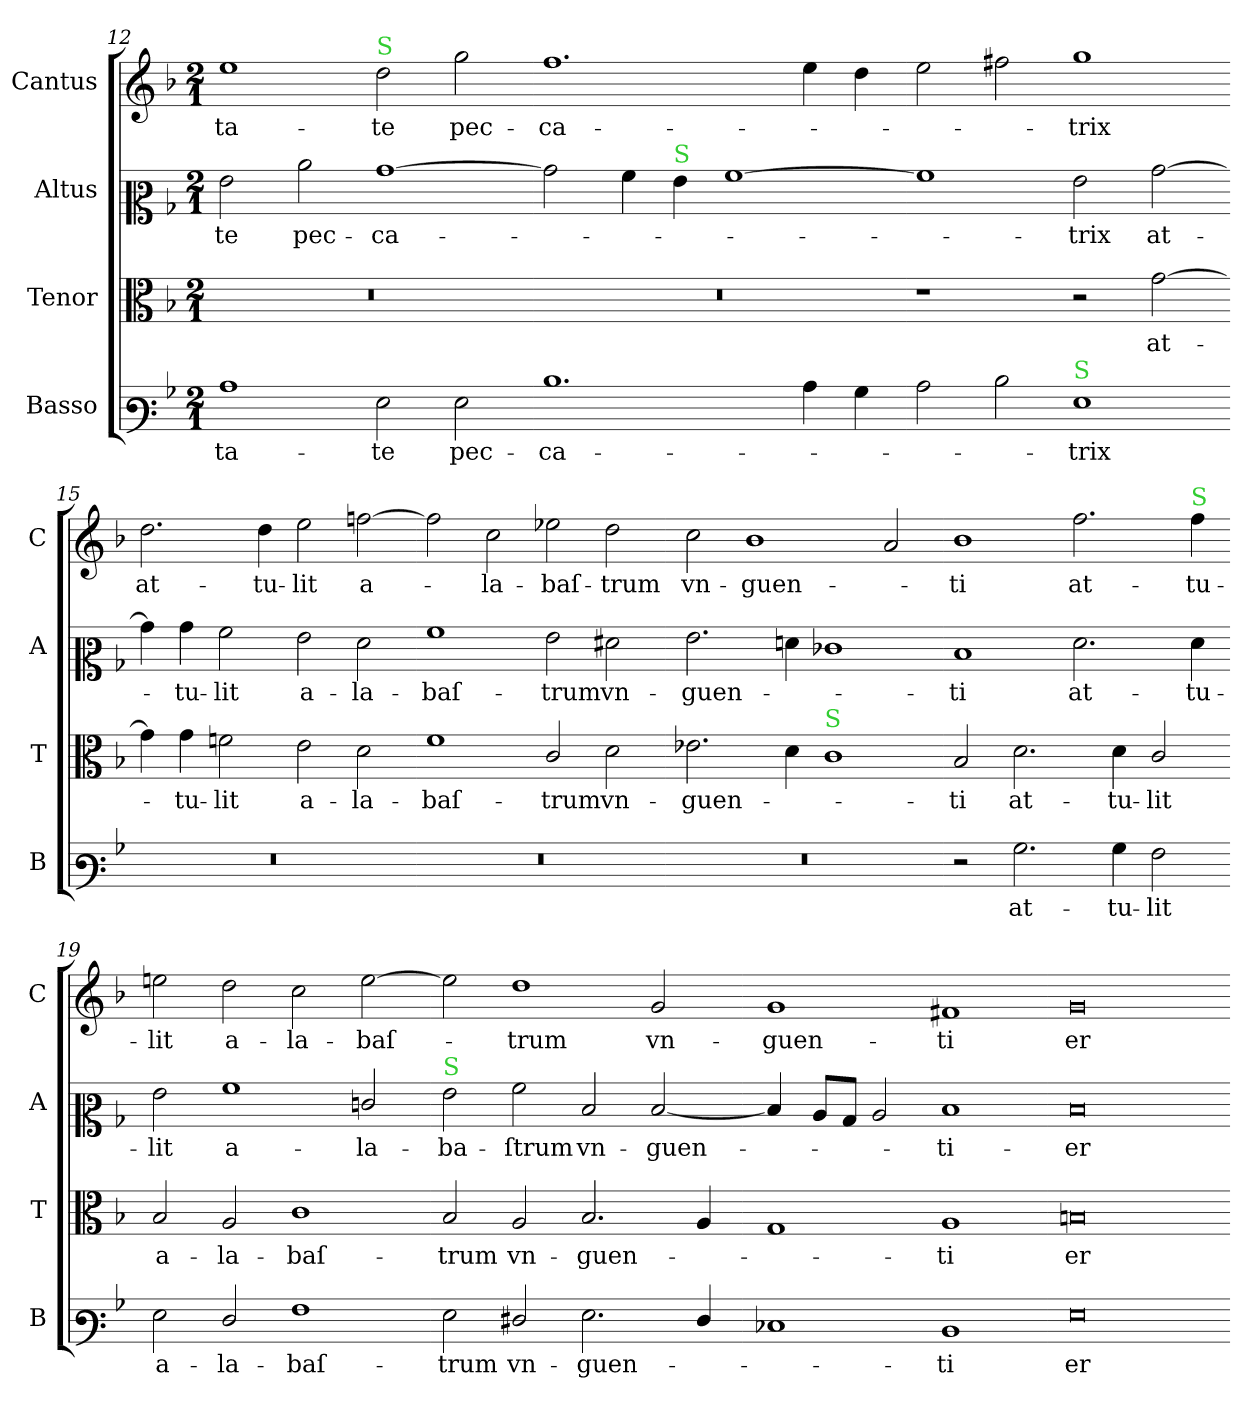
**kern	**text	**kern	**text	**kern	**text	**kern	**text
*part4	*part4	*part3	*part3	*part2	*part2	*part1	*part1
*staff4	*staff4	*staff3	*staff3	*staff2	*staff2	*staff1	*staff1
*I"Basso	*	*I"Tenor	*	*I"Altus	*	*I"Cantus	*
*I'B	*	*I'T	*	*I'A	*	*I'C	*
*clefF3	*	*clefC3	*	*clefC2	*	*clefG2	*
*k[b-]	*	*k[b-]	*	*k[b-]	*	*k[b-]	*
*M2/1	*	*M2/1	*	*M2/1	*	*M2/1	*
=12	=12	=12	=12	=12	=12	=12	=12
1c	-ta-	0r	.	2g\	-te	1ee	-ta-
.	.	.	.	2cc\	pec-	.	.
!	!	!	!	!	!	!LO:TX:a:color=limegreen:t=S	!
2G\	-te	.	.	[1b-	-ca-	2dd\	-te
2G\	pec-	.	.	.	.	2gg\	pec-
=13-	=13-	=13-	=13-	=13-	=13-	=13-	=13-
1.d	-ca-	0r	.	2b-]	.	1.ff	-ca-
.	.	.	.	4a\	.	.	.
!	!	!	!	!LO:TX:a:color=limegreen:t=S	!	!	!
.	.	.	.	4g\	.	.	.
.	.	.	.	[1a	.	.	.
4c\	.	.	.	.	.	4ee\	.
4B-\	.	.	.	.	.	4dd\	.
=14-	=14-	=14-	=14-	=14-	=14-	=14-	=14-
2c\	.	1r	.	1a]	.	2ee\	.
2d\	.	.	.	.	.	2ff#X\	.
!LO:TX:a:color=limegreen:t=S	!	!	!	!	!	!	!
1G	-trix	2r	.	2g\	-trix	1gg	-trix
.	.	[2g\	at-	[2b-\	at-	.	.
=15-	=15-	=15-	=15-	=15-	=15-	=15-	=15-
0r	.	4g\]	.	4b-\]	.	2.dd\	at-
.	.	4g\	-tu-	4b-\	-tu-	.	.
.	.	2fn\	-lit	2a\	-lit	.	.
.	.	.	.	.	.	4dd\	-tu-
.	.	2e\	a-	2g\	a-	2ee\	-lit
.	.	2d\	-la-	2f\	-la-	[2ffn\	a-
=16-	=16-	=16-	=16-	=16-	=16-	=16-	=16-
0r	.	1f	-baſ-	1a	-baſ-	2ff\]	.
.	.	.	.	.	.	2cc\	-la-
.	.	2c/	-trum	2g\	-trum	2ee-X\	-baſ-
.	.	2d\	vn-	2f#X\	vn-	2dd\	-trum
=17-	=17-	=17-	=17-	=17-	=17-	=17-	=17-
0r	.	2.e-X\	-guen-	2.g\	-guen-	2cc\	vn-
.	.	.	.	.	.	1b-	-guen-
.	.	4d\	.	4fn\	.	.	.
!	!	!LO:TX:a:color=limegreen:t=S	!	!	!	!	!
.	.	1c	.	1e-X	.	.	.
.	.	.	.	.	.	2a/	.
=18-	=18-	=18-	=18-	=18-	=18-	=18-	=18-
2r	.	2B-/	-ti	1d	-ti	1b-	-ti
2.B-\	at-	2.d\	at-	.	.	.	.
.	.	.	.	2.f\	at-	2.ff\	at-
4B-\	-tu-	4d\	-tu-	.	.	.	.
2A\	-lit	2c/	-lit	.	.	.	.
!	!	!	!	!	!	!LO:TX:a:color=limegreen:t=S	!
.	.	.	.	4f\	-tu-	4ff\	-tu-
=19-	=19-	=19-	=19-	=19-	=19-	=19-	=19-
2G\	a-	2B-/	a-	2g\	-lit	2een\	-lit
2F/	-la-	2A/	-la-	1a	a-	2dd\	a-
1A	-baſ-	1c	-baſ-	.	.	2cc\	-la-
.	.	.	.	2en/	-la-	[2ee\	-baſ-
=20-	=20-	=20-	=20-	=20-	=20-	=20-	=20-
!	!	!	!	!LO:TX:a:color=limegreen:t=S	!	!	!
2G\	-trum	2B-/	-trum	2g\	-ba-	2ee\]	.
2F#X/	vn-	2A/	vn-	2a\	-ſtrum	1dd	-trum
2.G\	-guen-	2.B-/	-guen-	2d/	vn-	.	.
.	.	.	.	[2d/	-guen-	2g/	vn-
4F#/	.	4A/	.	.	.	.	.
=21-	=21-	=21-	=21-	=21-	=21-	=21-	=21-
1E-X	.	1G	.	4d/]	.	1g	-guen-
.	.	.	.	8c/L	.	.	.
.	.	.	.	8B-/J	.	.	.
.	.	.	.	2c/	.	.	.
1D	-ti	1A	-ti	1d	-ti-	1f#X	-ti
=22-	=22-	=22-	=22-	=22-	=22-	=22-	=22-
0G	er	0Bn	er	0d	-er	0g	er
=-	=-	=-	=-	=-	=-	=-	=-
*-	*-	*-	*-	*-	*-	*-	*-
